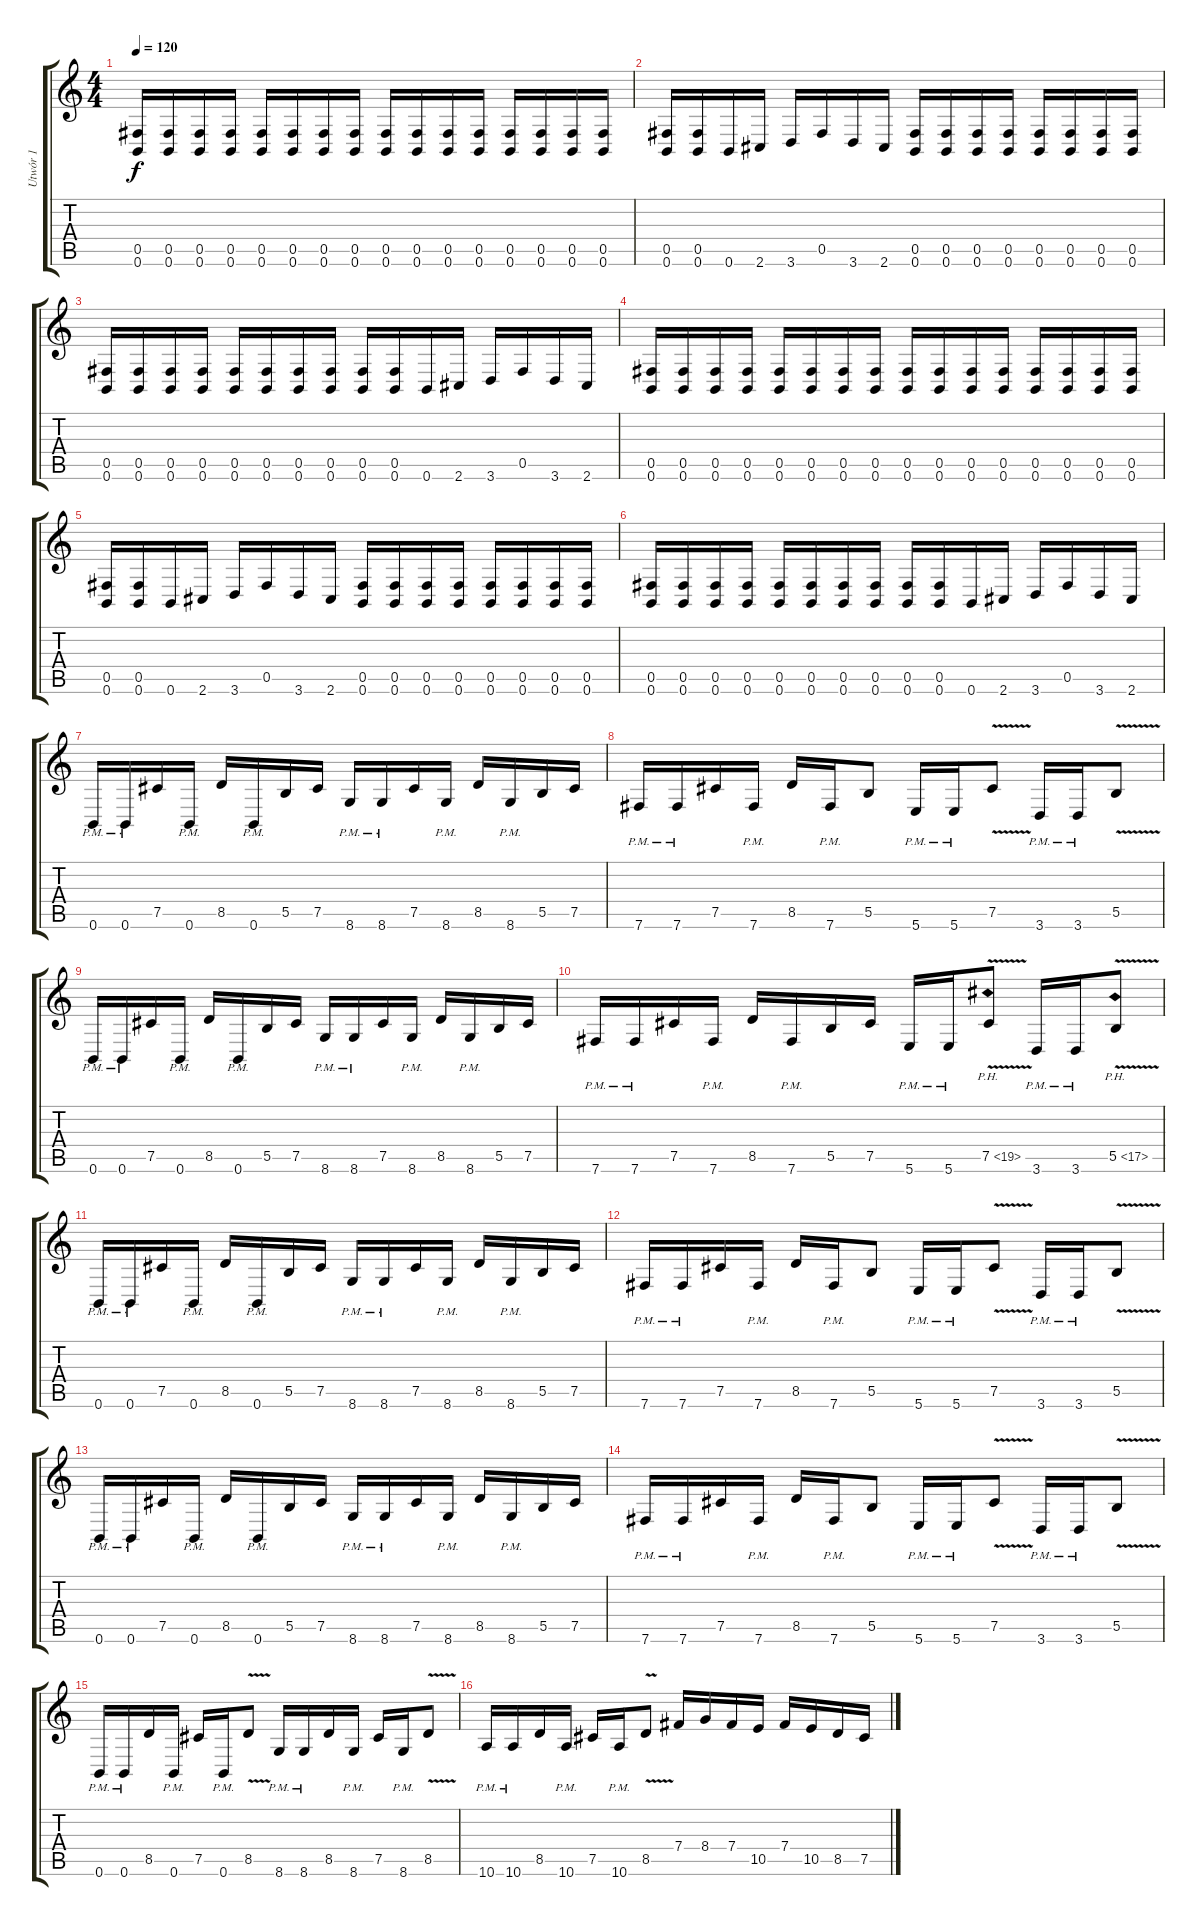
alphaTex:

\track ("Utwór 1" "Utwór 1") {instrument distortionguitar}
\staff {score tabs}
\tuning (Db4 Ab3 E3 B2 Gb2 B1) {hide}
\ts (4 4)
\tempo 120
\clef g2
\ks c
(0.5 0.6).16{dy f} (0.5 0.6).16 (0.5 0.6).16 (0.5 0.6).16 (0.5 0.6).16 (0.5 0.6).16 (0.5 0.6).16 (0.5 0.6).16 (0.5 0.6).16 (0.5 0.6).16 (0.5 0.6).16 (0.5 0.6).16 (0.5 0.6).16 (0.5 0.6).16 (0.5 0.6).16 (0.5 0.6).16 |
(0.5 0.6).16 (0.5 0.6).16 0.6.16 2.6.16 3.6.16 0.5.16 3.6.16 2.6.16 (0.5 0.6).16 (0.5 0.6).16 (0.5 0.6).16 (0.5 0.6).16 (0.5 0.6).16 (0.5 0.6).16 (0.5 0.6).16 (0.5 0.6).16 |
(0.5 0.6).16 (0.5 0.6).16 (0.5 0.6).16 (0.5 0.6).16 (0.5 0.6).16 (0.5 0.6).16 (0.5 0.6).16 (0.5 0.6).16 (0.5 0.6).16 (0.5 0.6).16 0.6.16 2.6.16 3.6.16 0.5.16 3.6.16 2.6.16 |
(0.5 0.6).16 (0.5 0.6).16 (0.5 0.6).16 (0.5 0.6).16 (0.5 0.6).16 (0.5 0.6).16 (0.5 0.6).16 (0.5 0.6).16 (0.5 0.6).16 (0.5 0.6).16 (0.5 0.6).16 (0.5 0.6).16 (0.5 0.6).16 (0.5 0.6).16 (0.5 0.6).16 (0.5 0.6).16 |
(0.5 0.6).16 (0.5 0.6).16 0.6.16 2.6.16 3.6.16 0.5.16 3.6.16 2.6.16 (0.5 0.6).16 (0.5 0.6).16 (0.5 0.6).16 (0.5 0.6).16 (0.5 0.6).16 (0.5 0.6).16 (0.5 0.6).16 (0.5 0.6).16 |
(0.5 0.6).16 (0.5 0.6).16 (0.5 0.6).16 (0.5 0.6).16 (0.5 0.6).16 (0.5 0.6).16 (0.5 0.6).16 (0.5 0.6).16 (0.5 0.6).16 (0.5 0.6).16 0.6.16 2.6.16 3.6.16 0.5.16 3.6.16 2.6.16 |
0.6{pm}.16 0.6{pm}.16 7.5.16 0.6{pm}.16 8.5.16 0.6{pm}.16 5.5.16 7.5.16 8.6{pm}.16 8.6{pm}.16 7.5.16 8.6{pm}.16 8.5.16 8.6{pm}.16 5.5.16 7.5.16 |
7.6{pm}.16 7.6{pm}.16 7.5.16 7.6{pm}.16 8.5.16 7.6{pm}.16 5.5.8 5.6{pm}.16 5.6{pm}.16 7.5{v}.8 3.6{pm}.16 3.6{pm}.16 5.5{v}.8 |
0.6{pm}.16 0.6{pm}.16 7.5.16 0.6{pm}.16 8.5.16 0.6{pm}.16 5.5.16 7.5.16 8.6{pm}.16 8.6{pm}.16 7.5.16 8.6{pm}.16 8.5.16 8.6{pm}.16 5.5.16 7.5.16 |
7.6{pm}.16 7.6{pm}.16 7.5.16 7.6{pm}.16 8.5.16 7.6{pm}.16 5.5.16 7.5.16 5.6{pm}.16 5.6{pm}.16 7.5{ph 12 v}.8 3.6{pm}.16 3.6{pm}.16 5.5{ph 12 v}.8 |
0.6{pm}.16 0.6{pm}.16 7.5.16 0.6{pm}.16 8.5.16 0.6{pm}.16 5.5.16 7.5.16 8.6{pm}.16 8.6{pm}.16 7.5.16 8.6{pm}.16 8.5.16 8.6{pm}.16 5.5.16 7.5.16 |
7.6{pm}.16 7.6{pm}.16 7.5.16 7.6{pm}.16 8.5.16 7.6{pm}.16 5.5.8 5.6{pm}.16 5.6{pm}.16 7.5{v}.8 3.6{pm}.16 3.6{pm}.16 5.5{v}.8 |
0.6{pm}.16 0.6{pm}.16 7.5.16 0.6{pm}.16 8.5.16 0.6{pm}.16 5.5.16 7.5.16 8.6{pm}.16 8.6{pm}.16 7.5.16 8.6{pm}.16 8.5.16 8.6{pm}.16 5.5.16 7.5.16 |
7.6{pm}.16 7.6{pm}.16 7.5.16 7.6{pm}.16 8.5.16 7.6{pm}.16 5.5.8 5.6{pm}.16 5.6{pm}.16 7.5{v}.8 3.6{pm}.16 3.6{pm}.16 5.5{v}.8 |
0.6{pm}.16 0.6{pm}.16 8.5.16 0.6{pm}.16 7.5.16 0.6{pm}.16 8.5{v}.8 8.6{pm}.16 8.6{pm}.16 8.5.16 8.6{pm}.16 7.5.16 8.6{pm}.16 8.5{v}.8 |
10.6{pm}.16 10.6{pm}.16 8.5.16 10.6{pm}.16 7.5.16 10.6{pm}.16 8.5{v}.8 7.4.16 8.4.16 7.4.16 10.5.16 7.4.16 10.5.16 8.5.16 7.5.16
